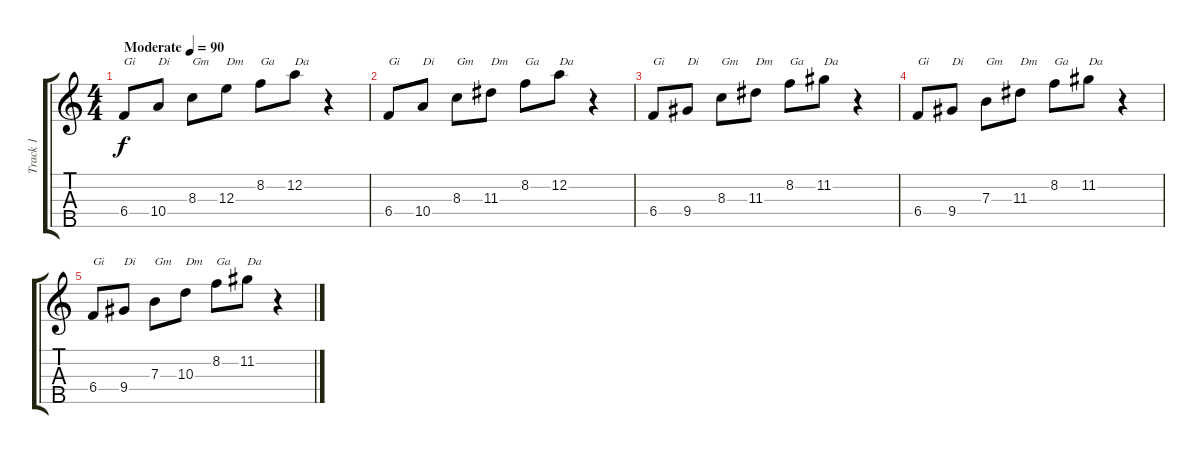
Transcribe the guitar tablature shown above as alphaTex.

\track ("Track 1" "Track 1") {instrument electricbasspick}
\staff {score tabs}
\tuning (D4 A3 E3 B2 Gb2) {hide}
\ts (4 4)
\tempo (90 "Moderate")
\clef g2
\ks c
6.4.8{txt "Gi" dy f instrument electricbasspick} 10.4.8{txt "Di"} 8.3.8{txt "Gm"} 12.3.8{txt "Dm"} 8.2.8{txt "Ga"} 12.2.8{txt "Da"} r.4 |
6.4.8{txt "Gi"} 10.4.8{txt "Di"} 8.3.8{txt "Gm"} 11.3.8{txt "Dm"} 8.2.8{txt "Ga"} 12.2.8{txt "Da"} r.4 |
6.4.8{txt "Gi"} 9.4.8{txt "Di"} 8.3.8{txt "Gm"} 11.3.8{txt "Dm"} 8.2.8{txt "Ga"} 11.2.8{txt "Da"} r.4 |
6.4.8{txt "Gi"} 9.4.8{txt "Di"} 7.3.8{txt "Gm"} 11.3.8{txt "Dm"} 8.2.8{txt "Ga"} 11.2.8{txt "Da"} r.4 |
6.4.8{txt "Gi"} 9.4.8{txt "Di"} 7.3.8{txt "Gm"} 10.3.8{txt "Dm"} 8.2.8{txt "Ga"} 11.2.8{txt "Da"} r.4
